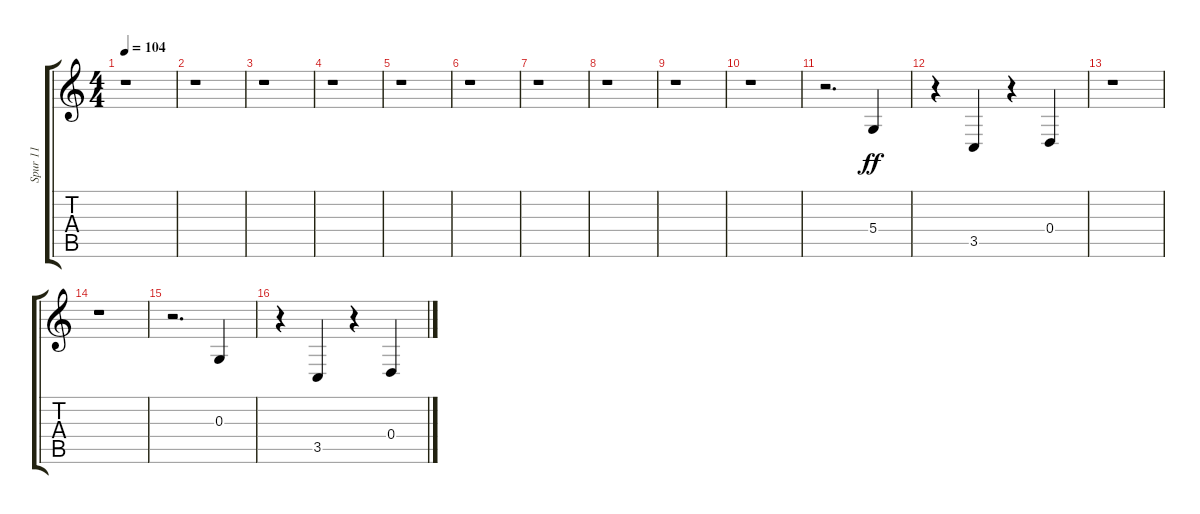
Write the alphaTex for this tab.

\track ("Spur 11" "Spur 11") {instrument melodictom}
\staff {score tabs}
\tuning (E4 B3 G3 D3 A2 E2) {hide}
\ts (4 4)
\tempo 104
\clef g2
\ks c
r.1{dy ff} |
r.1 |
r.1 |
r.1 |
r.1 |
r.1 |
r.1 |
r.1 |
r.1 |
r.1 |
r.2{d} 5.4.4 |
r.4 3.5.4 r.4 0.4.4 |
r.1 |
r.1 |
r.2{d} 0.3.4 |
r.4 3.5.4 r.4 0.4.4
